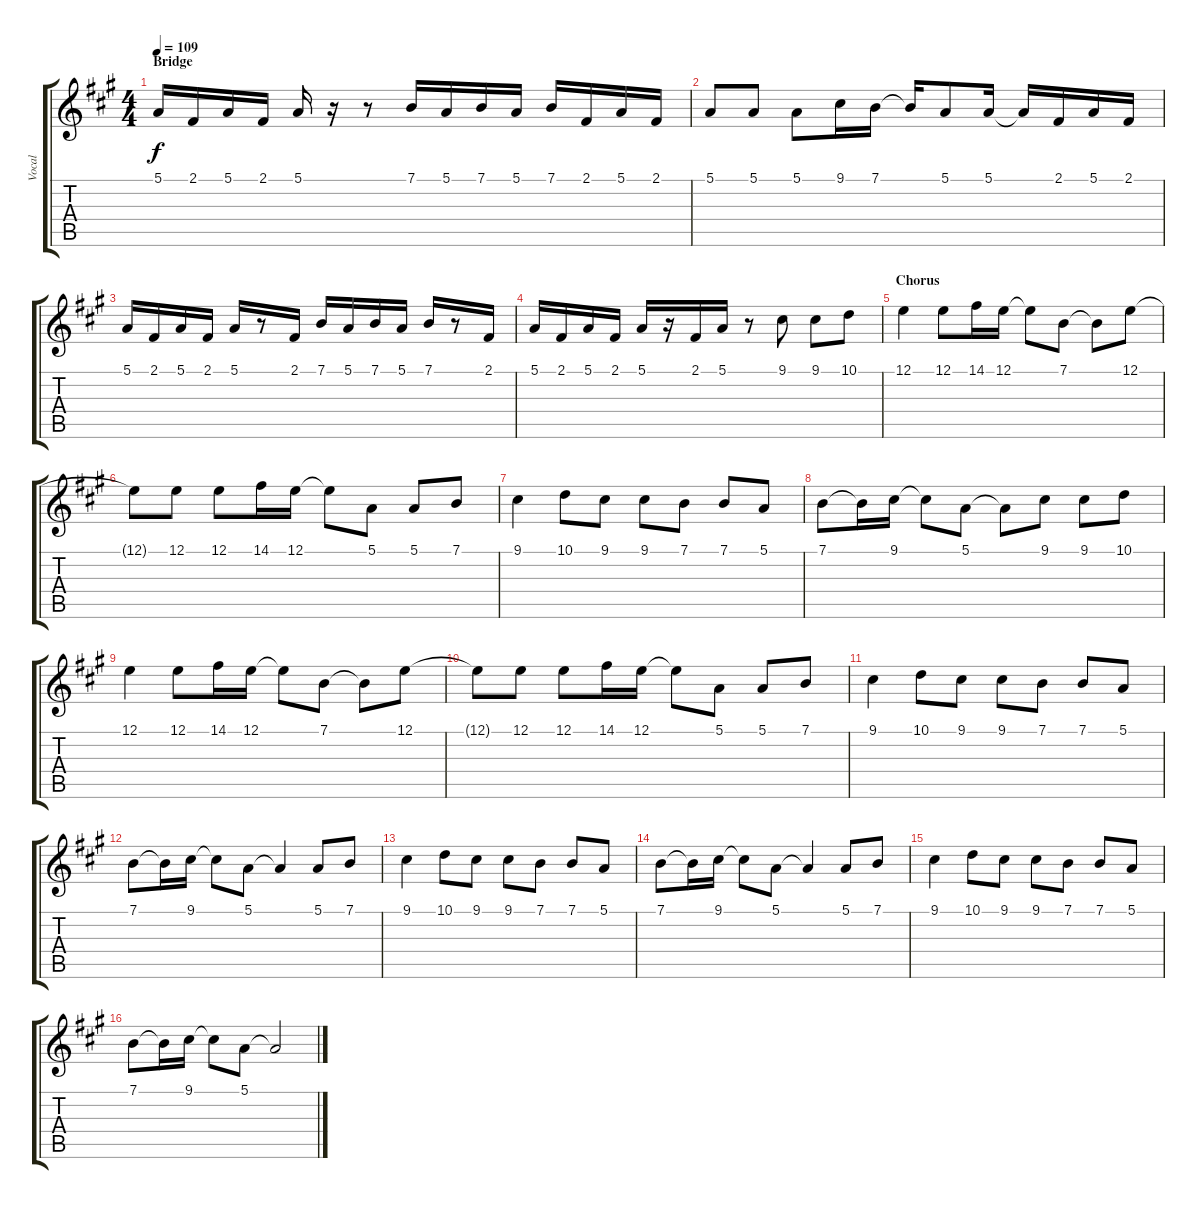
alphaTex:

\track ("Vocal" "Vocal") {instrument clarinet}
\staff {score tabs}
\tuning (E4 B3 G3 D3 A2 E2) {hide}
\ts (4 4)
\section ("" "Bridge")
\tempo 109
\clef g2
\ks f#minor
5.1.16{dy f} 2.1.16 5.1.16 2.1.16 5.1.16 r.16 r.8 7.1.16 5.1.16 7.1.16 5.1.16 7.1.16 2.1.16 5.1.16 2.1.16 |
5.1.8 5.1.8 5.1.8 9.1.16 7.1.16 7.1{t}.16 5.1.8 5.1.16 5.1{t}.16 2.1.16 5.1.16 2.1.16 |
5.1.16 2.1.16 5.1.16 2.1.16 5.1.16 r.8 2.1.16 7.1.16 5.1.16 7.1.16 5.1.16 7.1.16 r.8 2.1.16 |
5.1.16 2.1.16 5.1.16 2.1.16 5.1.16 r.16 2.1.16 5.1.16 r.8 9.1.8 9.1.8 10.1.8 |
\section ("" "Chorus")
12.1.4 12.1.8 14.1.16 12.1.16 12.1{t}.8 7.1.8 7.1{t}.8 12.1.8 |
12.1{t}.8 12.1.8 12.1.8 14.1.16 12.1.16 12.1{t}.8 5.1.8 5.1.8 7.1.8 |
9.1.4 10.1.8 9.1.8 9.1.8 7.1.8 7.1.8 5.1.8 |
7.1.8 7.1{t}.16 9.1.16 9.1{t}.8 5.1.8 5.1{t}.8 9.1.8 9.1.8 10.1.8 |
12.1.4 12.1.8 14.1.16 12.1.16 12.1{t}.8 7.1.8 7.1{t}.8 12.1.8 |
12.1{t}.8 12.1.8 12.1.8 14.1.16 12.1.16 12.1{t}.8 5.1.8 5.1.8 7.1.8 |
9.1.4 10.1.8 9.1.8 9.1.8 7.1.8 7.1.8 5.1.8 |
7.1.8 7.1{t}.16 9.1.16 9.1{t}.8 5.1.8 5.1{t}.4 5.1.8 7.1.8 |
9.1.4 10.1.8 9.1.8 9.1.8 7.1.8 7.1.8 5.1.8 |
7.1.8 7.1{t}.16 9.1.16 9.1{t}.8 5.1.8 5.1{t}.4 5.1.8 7.1.8 |
9.1.4 10.1.8 9.1.8 9.1.8 7.1.8 7.1.8 5.1.8 |
7.1.8 7.1{t}.16 9.1.16 9.1{t}.8 5.1.8 5.1{t}.2
